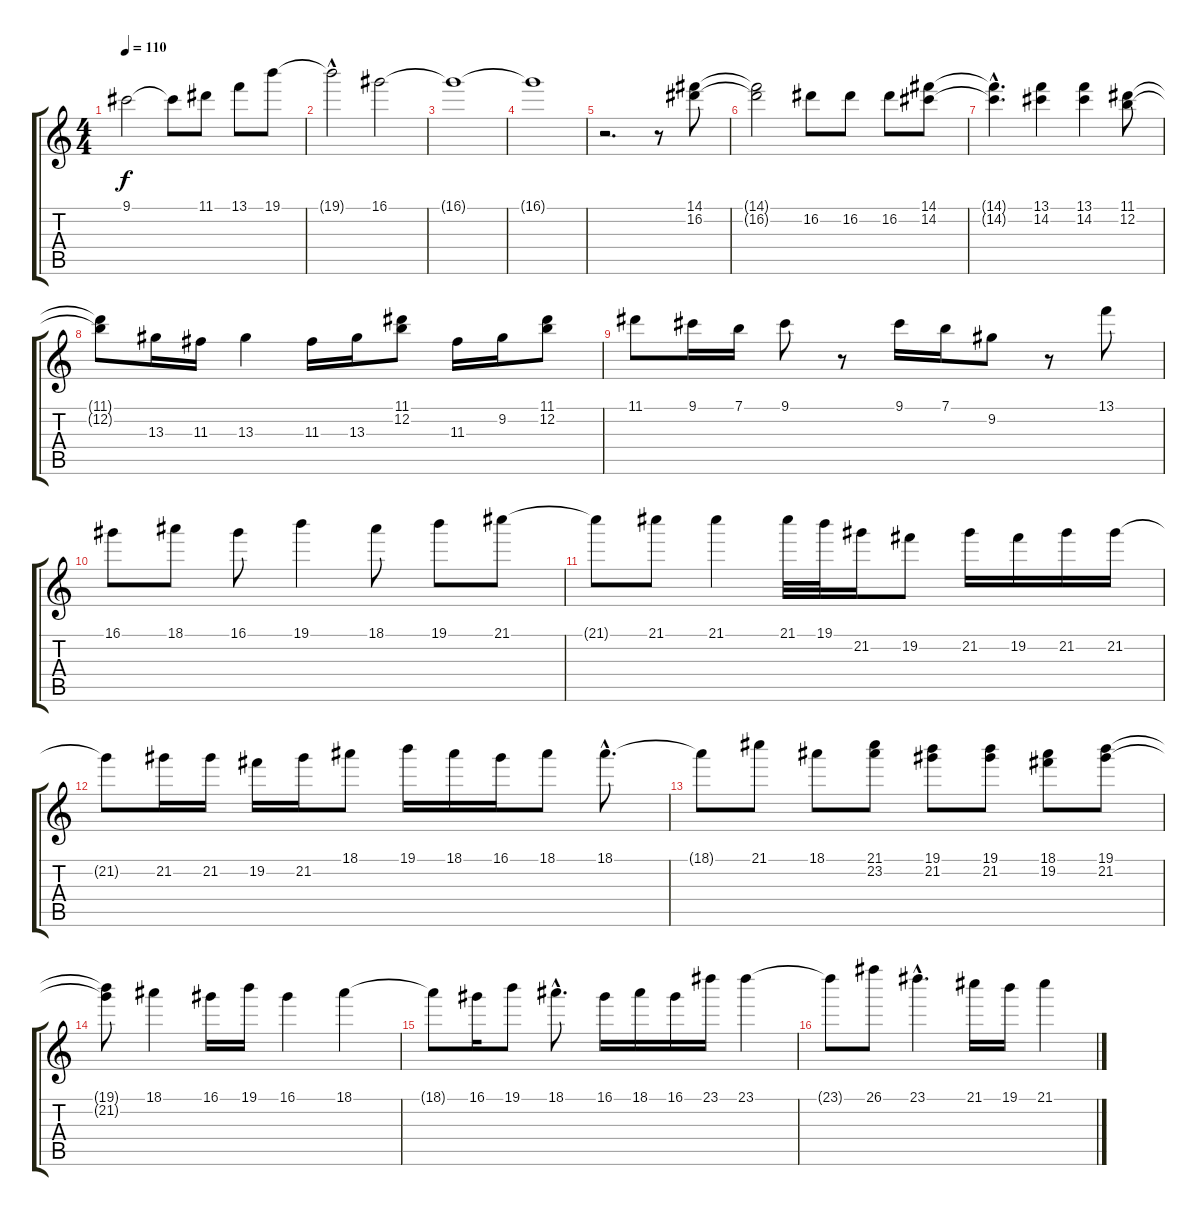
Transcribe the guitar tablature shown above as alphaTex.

\track "" {instrument overdrivenguitar}
\staff {score tabs}
\tuning (E4 B3 G3 D3 A2 E2) {hide}
\ts (4 4)
\tempo 110
\clef g2
\ks c
9.1{t}.2{dy f} 9.1{t}.8 11.1.8 13.1.8 19.1.8 |
19.1{hac t}.2 16.1.2 |
16.1{t}.1 |
16.1{t}.1 |
r.2{d} r.8 (14.1 16.2).8 |
(14.1{t} 16.2{t}).2 16.2.8 16.2.8 16.2.8 (14.1 14.2).8 |
(14.1{hac t} 14.2{hac t}).4{d} (13.1 14.2).4 (13.1 14.2).4 (11.1 12.2).8 |
(11.1{t} 12.2{t}).8 13.3.16 11.3.16 13.3.4 11.3.16 13.3.16 (11.1 12.2).8 11.3.16 9.2.16 (11.1 12.2).8 |
11.1.8 9.1.16 7.1.16 9.1.8 r.8 9.1.16 7.1.16 9.2.8 r.8 13.1.8 |
16.1.8 18.1.8 16.1.8 19.1.4 18.1.8 19.1.8 21.1.8 |
21.1{t}.8 21.1.8 21.1.4 21.1.32 19.1.32 21.2.16 19.2.8 21.2.16 19.2.16 21.2.16 21.2.16 |
21.2{t}.8 21.2.16 21.2.16 19.2.16 21.2.16 18.1.8 19.1.16 18.1.16 16.1.16 18.1.8 18.1{hac}.8{d} |
18.1{t}.8 21.1.8 18.1.8 (21.1 23.2).8 (19.1 21.2).8 (19.1 21.2).8 (18.1 19.2).8 (19.1 21.2).8 |
(19.1{t} 21.2{t}).8 18.1.4 16.1.16 19.1.16 16.1.4 18.1.4 |
18.1{t}.8 16.1.16 19.1.8 18.1{hac}.8{d} 16.1.16 18.1.16 16.1.16 23.1.16 23.1.4 |
23.1{t}.8 26.1.8 23.1{hac}.4{d} 21.1.16 19.1.16 21.1.4
